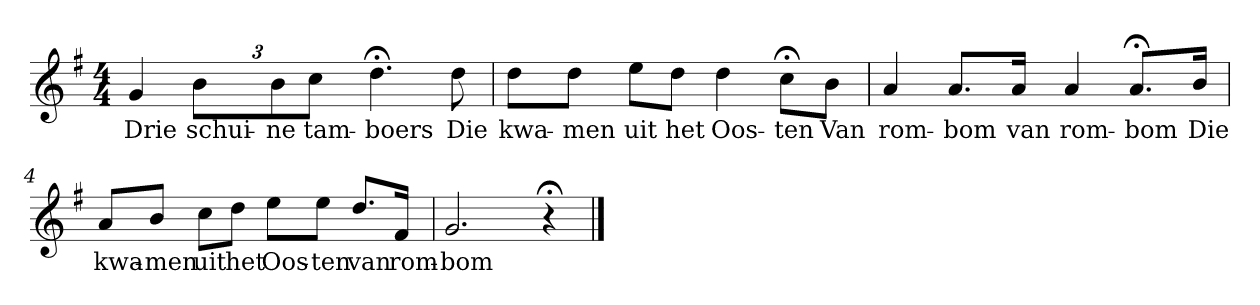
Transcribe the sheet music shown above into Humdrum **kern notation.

**kern	**text
*part1	*part1
*staff1	*staff1
*k[f#]	*
*G:	*
*M4/4	*
*MM120	*
=1	=1
4g	Drie
12bL	schui-
12b	-ne
12ccJ	tam-
4.dd;<	-boers
8dd	Die
=2	=2
8ddL	kwa-
8ddJ	-men
8eeL	uit
8ddJ	het
4dd	Oos-
8cc;<L	-ten
8bJ	Van
=3	=3
4a	rom-
8.aL	-bom
16aJk	van
4a	rom-
8.a;<L	-bom
16bJk	Die
=4	=4
8aL	kwa-
8bJ	-men
8ccL	uit
8ddJ	het
8eeL	Oos-
8eeJ	-ten
8.ddL	van
16f#Jk	rom-
=5	=5
2.g	-bom
4r;<	.
==	==
*-	*-
